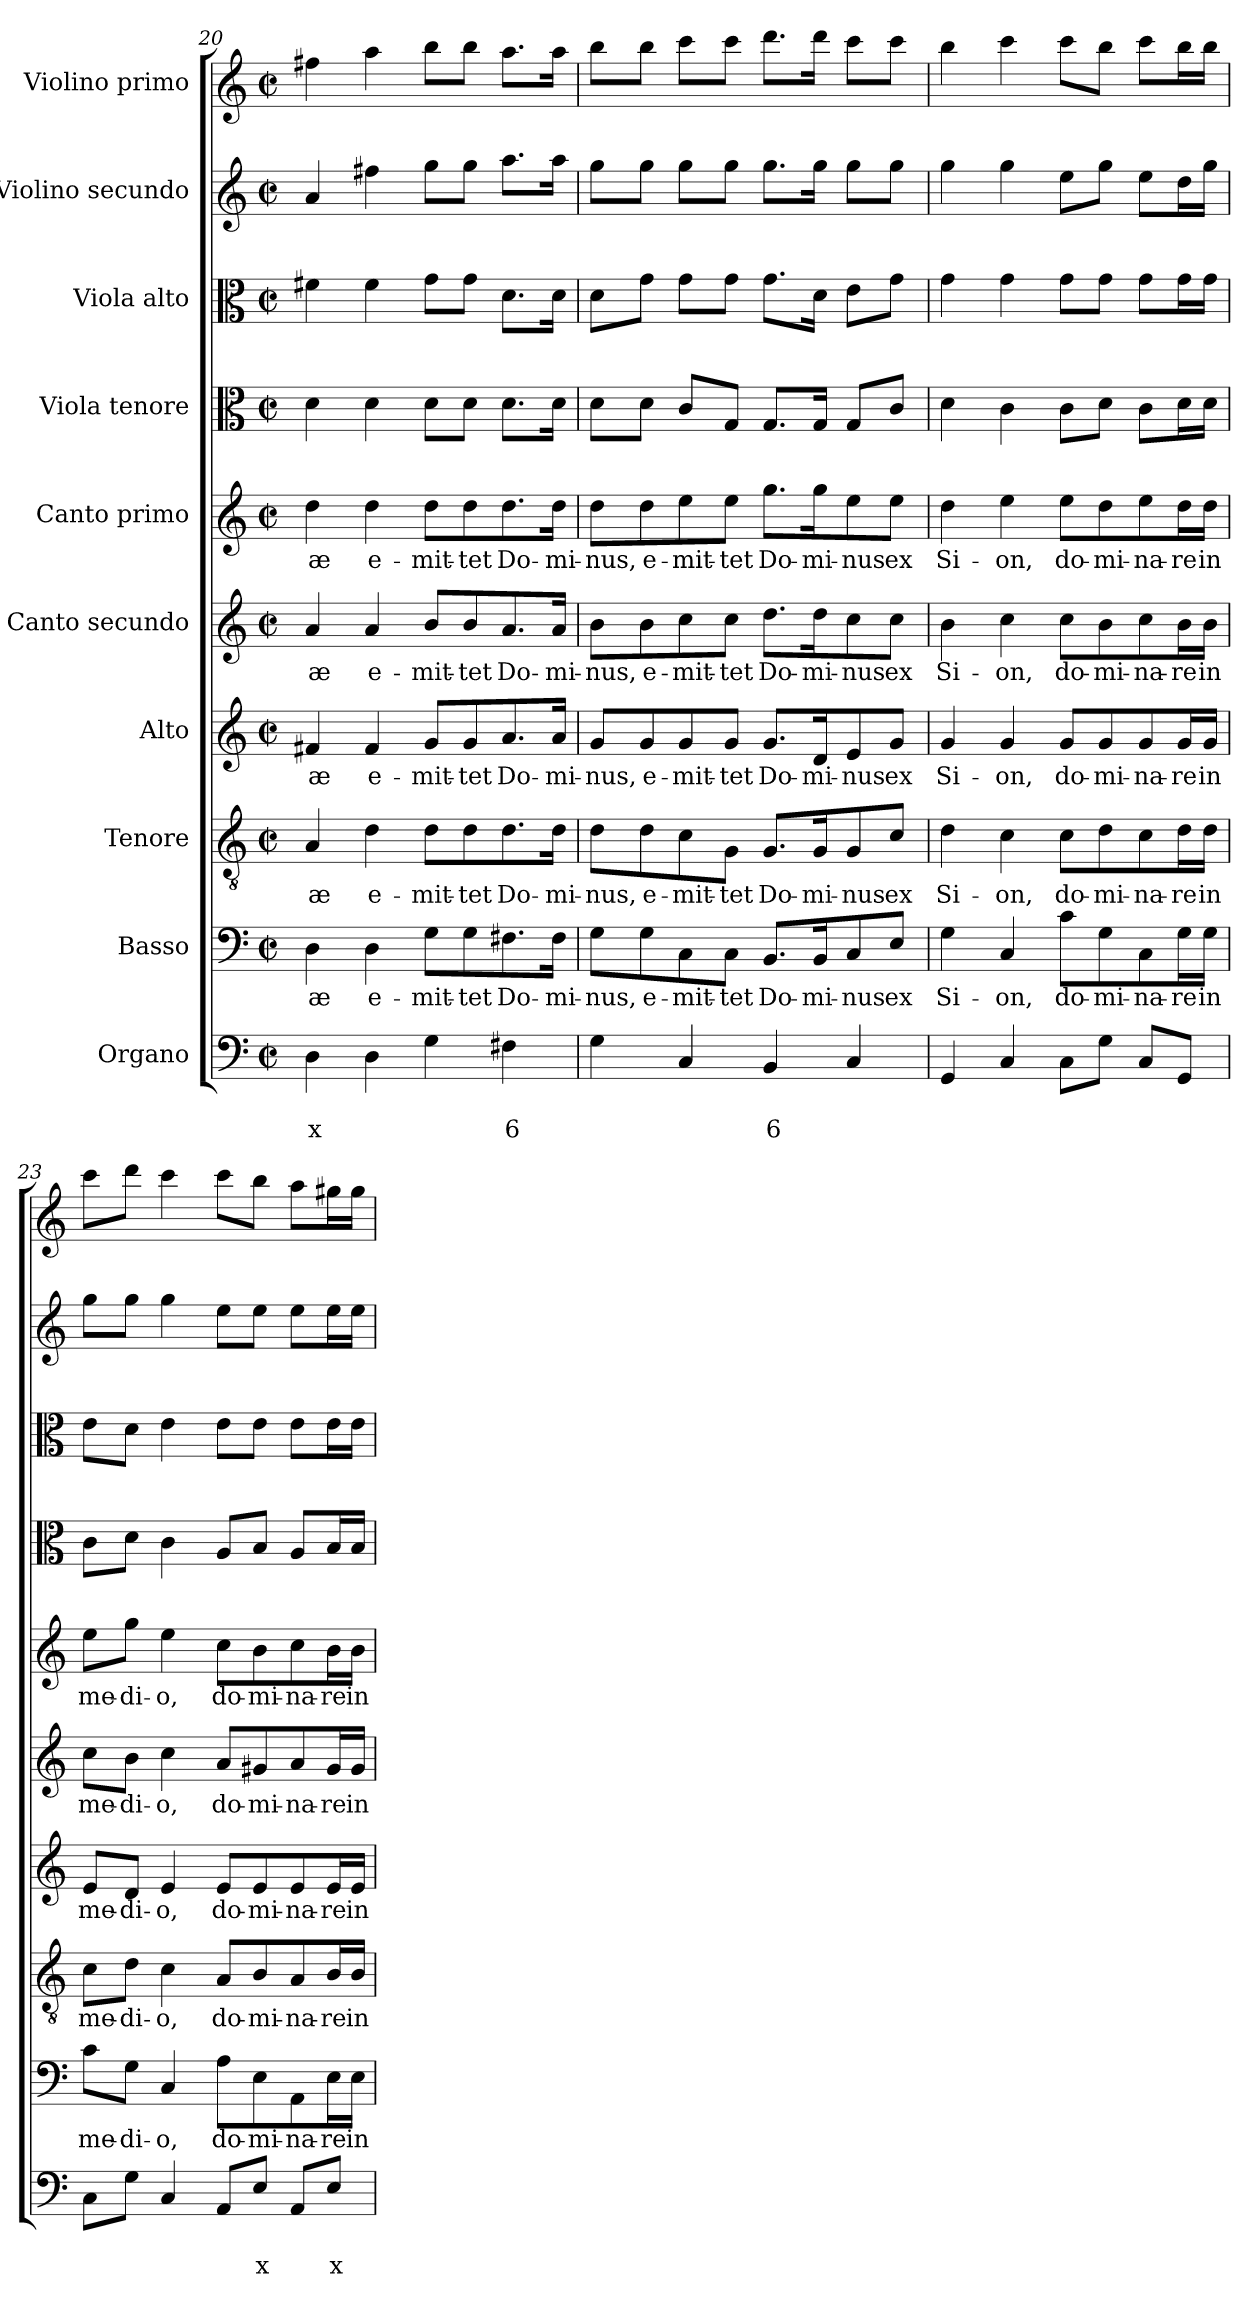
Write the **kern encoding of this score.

**kern	**text	**text	**kern	**text	**kern	**text	**kern	**text	**kern	**text	**kern	**text	**kern	**kern	**kern	**kern
*part10	*part10	*part10	*part9	*part9	*part8	*part8	*part7	*part7	*part6	*part6	*part5	*part5	*part4	*part3	*part2	*part1
*staff10	*staff10	*staff10	*staff9	*staff9	*staff8	*staff8	*staff7	*staff7	*staff6	*staff6	*staff5	*staff5	*staff4	*staff3	*staff2	*staff1
*I"Organo	*	*	*I"Basso	*	*I"Tenore	*	*I"Alto	*	*I"Canto secundo	*	*I"Canto primo	*	*I"Viola tenore	*I"Viola alto	*I"Violino secundo	*I"Violino primo
*clefF4	*	*	*clefF4	*	*clefGv2	*	*clefG2	*	*clefG2	*	*clefG2	*	*clefC3	*clefC3	*clefG2	*clefG2
*k[]	*	*	*k[]	*	*k[]	*	*k[]	*	*k[]	*	*k[]	*	*k[]	*k[]	*k[]	*k[]
*C:	*	*	*C:	*	*C:	*	*C:	*	*C:	*	*C:	*	*C:	*C:	*C:	*C:
*M2/2	*	*	*M2/2	*	*M2/2	*	*M2/2	*	*M2/2	*	*M2/2	*	*M2/2	*M2/2	*M2/2	*M2/2
*met(c|)	*	*	*met(c|)	*	*met(c|)	*	*met(c|)	*	*met(c|)	*	*met(c|)	*	*met(c|)	*met(c|)	*met(c|)	*met(c|)
=20	=20	=20	=20	=20	=20	=20	=20	=20	=20	=20	=20	=20	=20	=20	=20	=20
!	!	!LO:LY:b	!	!LO:LY:b	!	!LO:LY:b	!	!LO:LY:b	!	!LO:LY:b	!	!LO:LY:b	!	!	!	!
4D\	.	x	4D\	-æ	4A/	-æ	4f#X/	-æ	4a/	-æ	4dd\	-æ	4d\	4f#X\	4a/	4ff#X\
!	!	!	!	!LO:LY:b	!	!LO:LY:b	!	!LO:LY:b	!	!LO:LY:b	!	!LO:LY:b	!	!	!	!
4D\	.	.	4D\	e-	4d\	e-	4f#/	e-	4a/	e-	4dd\	e-	4d\	4f#\	4ff#X\	4aa\
!	!	!	!	!LO:LY:b	!	!LO:LY:b	!	!LO:LY:b	!	!LO:LY:b	!	!LO:LY:b	!	!	!	!
4G\	.	.	8G\L	-mit-	8d\L	-mit-	8g/L	-mit-	8b/L	-mit-	8dd\L	-mit-	8d\L	8g\L	8gg\L	8bb\L
!	!	!	!	!LO:LY:b	!	!LO:LY:b	!	!LO:LY:b	!	!LO:LY:b	!	!LO:LY:b	!	!	!	!
.	.	.	8G\	-tet	8d\	-tet	8g/	-tet	8b/	-tet	8dd\	-tet	8d\J	8g\J	8gg\J	8bb\J
!	!	!LO:LY:b	!	!LO:LY:b	!	!LO:LY:b	!	!LO:LY:b	!	!LO:LY:b	!	!LO:LY:b	!	!	!	!
4F#X\	.	6	8.F#X\	Do-	8.d\	Do-	8.a/	Do-	8.a/	Do-	8.dd\	Do-	8.d\L	8.d\L	8.aa\L	8.aa\L
!	!	!	!	!LO:LY:b	!	!LO:LY:b	!	!LO:LY:b	!	!LO:LY:b	!	!LO:LY:b	!	!	!	!
.	.	.	16F#\Jk	-mi-	16d\Jk	-mi-	16a/Jk	-mi-	16a/Jk	-mi-	16dd\Jk	-mi-	16d\Jk	16d\Jk	16aa\Jk	16aa\Jk
=21	=21	=21	=21	=21	=21	=21	=21	=21	=21	=21	=21	=21	=21	=21	=21	=21
!	!	!	!	!LO:LY:b	!	!LO:LY:b	!	!LO:LY:b	!	!LO:LY:b	!	!LO:LY:b	!	!	!	!
4G\	.	.	8G\L	-nus,	8d\L	-nus,	8g/L	-nus,	8b\L	-nus,	8dd\L	-nus,	8d\L	8d\L	8gg\L	8bb\L
!	!	!	!	!LO:LY:b	!	!LO:LY:b	!	!LO:LY:b	!	!LO:LY:b	!	!LO:LY:b	!	!	!	!
.	.	.	8G\	e-	8d\	e-	8g/	e-	8b\	e-	8dd\	e-	8d\J	8g\J	8gg\J	8bb\J
!	!	!	!	!LO:LY:b	!	!LO:LY:b	!	!LO:LY:b	!	!LO:LY:b	!	!LO:LY:b	!	!	!	!
4C/	.	.	8C\	-mit-	8c\	-mit-	8g/	-mit-	8cc\	-mit-	8ee\	-mit-	8c/L	8g\L	8gg\L	8ccc\L
!	!	!	!	!LO:LY:b	!	!LO:LY:b	!	!LO:LY:b	!	!LO:LY:b	!	!LO:LY:b	!	!	!	!
.	.	.	8C\J	-tet	8G\J	-tet	8g/J	-tet	8cc\J	-tet	8ee\J	-tet	8G/J	8g\J	8gg\J	8ccc\J
!	!	!LO:LY:b	!	!LO:LY:b	!	!LO:LY:b	!	!LO:LY:b	!	!LO:LY:b	!	!LO:LY:b	!	!	!	!
4BB/	.	6	8.BB/L	Do-	8.G/L	Do-	8.g/L	Do-	8.dd\L	Do-	8.gg\L	Do-	8.G/L	8.g\L	8.gg\L	8.ddd\L
!	!	!	!	!LO:LY:b	!	!LO:LY:b	!	!LO:LY:b	!	!LO:LY:b	!	!LO:LY:b	!	!	!	!
.	.	.	16BB/K	-mi-	16G/K	-mi-	16d/K	-mi-	16dd\K	-mi-	16gg\K	-mi-	16G/Jk	16d\Jk	16gg\Jk	16ddd\Jk
!	!	!	!	!LO:LY:b	!	!LO:LY:b	!	!LO:LY:b	!	!LO:LY:b	!	!LO:LY:b	!	!	!	!
4C/	.	.	8C/	-nus	8G/	-nus	8e/	-nus	8cc\	-nus	8ee\	-nus	8G/L	8e\L	8gg\L	8ccc\L
!	!	!	!	!LO:LY:b	!	!LO:LY:b	!	!LO:LY:b	!	!LO:LY:b	!	!LO:LY:b	!	!	!	!
.	.	.	8E/J	ex	8c/J	ex	8g/J	ex	8cc\J	ex	8ee\J	ex	8c/J	8g\J	8gg\J	8ccc\J
!!LO:PB:g=z
=22	=22	=22	=22	=22	=22	=22	=22	=22	=22	=22	=22	=22	=22	=22	=22	=22
!	!	!	!	!LO:LY:b	!	!LO:LY:b	!	!LO:LY:b	!	!LO:LY:b	!	!LO:LY:b	!	!	!	!
4GG/	.	.	4G\	Si-	4d\	Si-	4g/	Si-	4b\	Si-	4dd\	Si-	4d\	4g\	4gg\	4bb\
!	!	!	!	!LO:LY:b	!	!LO:LY:b	!	!LO:LY:b	!	!LO:LY:b	!	!LO:LY:b	!	!	!	!
4C/	.	.	4C/	-on,	4c\	-on,	4g/	-on,	4cc\	-on,	4ee\	-on,	4c\	4g\	4gg\	4ccc\
!	!	!	!	!LO:LY:b	!	!LO:LY:b	!	!LO:LY:b	!	!LO:LY:b	!	!LO:LY:b	!	!	!	!
8C\L	.	.	8c\L	do-	8c\L	do-	8g/L	do-	8cc\L	do-	8ee\L	do-	8c\L	8g\L	8ee\L	8ccc\L
!	!	!	!	!LO:LY:b	!	!LO:LY:b	!	!LO:LY:b	!	!LO:LY:b	!	!LO:LY:b	!	!	!	!
8G\J	.	.	8G\	-mi-	8d\	-mi-	8g/	-mi-	8b\	-mi-	8dd\	-mi-	8d\J	8g\J	8gg\J	8bb\J
!	!	!	!	!LO:LY:b	!	!LO:LY:b	!	!LO:LY:b	!	!LO:LY:b	!	!LO:LY:b	!	!	!	!
8C/L	.	.	8C\	-na-	8c\	-na-	8g/	-na-	8cc\	-na-	8ee\	-na-	8c\L	8g\L	8ee\L	8ccc\L
!	!	!	!	!LO:LY:b	!	!LO:LY:b	!	!LO:LY:b	!	!LO:LY:b	!	!LO:LY:b	!	!	!	!
8GG/J	.	.	16G\L	-re	16d\L	-re	16g/L	-re	16b\L	-re	16dd\L	-re	16d\L	16g\L	16dd\L	16bb\L
!	!	!	!	!LO:LY:b	!	!LO:LY:b	!	!LO:LY:b	!	!LO:LY:b	!	!LO:LY:b	!	!	!	!
.	.	.	16G\JJ	in	16d\JJ	in	16g/JJ	in	16b\JJ	in	16dd\JJ	in	16d\JJ	16g\JJ	16gg\JJ	16bb\JJ
=23	=23	=23	=23	=23	=23	=23	=23	=23	=23	=23	=23	=23	=23	=23	=23	=23
!	!	!	!	!LO:LY:b	!	!LO:LY:b	!	!LO:LY:b	!	!LO:LY:b	!	!LO:LY:b	!	!	!	!
8C\L	.	.	8c\L	me-	8c\L	me-	8e/L	me-	8cc\L	me-	8ee\L	me-	8c\L	8e\L	8gg\L	8ccc\L
!	!	!	!	!LO:LY:b	!	!LO:LY:b	!	!LO:LY:b	!	!LO:LY:b	!	!LO:LY:b	!	!	!	!
8G\J	.	.	8G\J	-di-	8d\J	-di-	8d/J	-di-	8b\J	-di-	8gg\J	-di-	8d\J	8d\J	8gg\J	8ddd\J
!	!	!	!	!LO:LY:b	!	!LO:LY:b	!	!LO:LY:b	!	!LO:LY:b	!	!LO:LY:b	!	!	!	!
4C/	.	.	4C/	-o,	4c\	-o,	4e/	-o,	4cc\	-o,	4ee\	-o,	4c\	4e\	4gg\	4ccc\
!	!	!	!	!LO:LY:b	!	!LO:LY:b	!	!LO:LY:b	!	!LO:LY:b	!	!LO:LY:b	!	!	!	!
8AA/L	.	.	8A\L	do-	8A/L	do-	8e/L	do-	8a/L	do-	8cc\L	do-	8A/L	8e\L	8ee\L	8ccc\L
!	!	!LO:LY:b	!	!LO:LY:b	!	!LO:LY:b	!	!LO:LY:b	!	!LO:LY:b	!	!LO:LY:b	!	!	!	!
8E/J	.	x	8E\	-mi-	8B/	-mi-	8e/	-mi-	8g#X/	-mi-	8b\	-mi-	8B/J	8e\J	8ee\J	8bb\J
!	!	!	!	!LO:LY:b	!	!LO:LY:b	!	!LO:LY:b	!	!LO:LY:b	!	!LO:LY:b	!	!	!	!
8AA/L	.	.	8AA\	-na-	8A/	-na-	8e/	-na-	8a/	-na-	8cc\	-na-	8A/L	8e\L	8ee\L	8aa\L
!	!	!LO:LY:b	!	!LO:LY:b	!	!LO:LY:b	!	!LO:LY:b	!	!LO:LY:b	!	!LO:LY:b	!	!	!	!
8E/J	.	x	16E\L	-re	16B/L	-re	16e/L	-re	16g#/L	-re	16b\L	-re	16B/L	16e\L	16ee\L	16gg#X\L
!	!	!	!	!LO:LY:b	!	!LO:LY:b	!	!LO:LY:b	!	!LO:LY:b	!	!LO:LY:b	!	!	!	!
.	.	.	16E\JJ	in	16B/JJ	in	16e/JJ	in	16g#/JJ	in	16b\JJ	in	16B/JJ	16e\JJ	16ee\JJ	16gg#\JJ
=	=	=	=	=	=	=	=	=	=	=	=	=	=	=	=	=
*-	*-	*-	*-	*-	*-	*-	*-	*-	*-	*-	*-	*-	*-	*-	*-	*-
